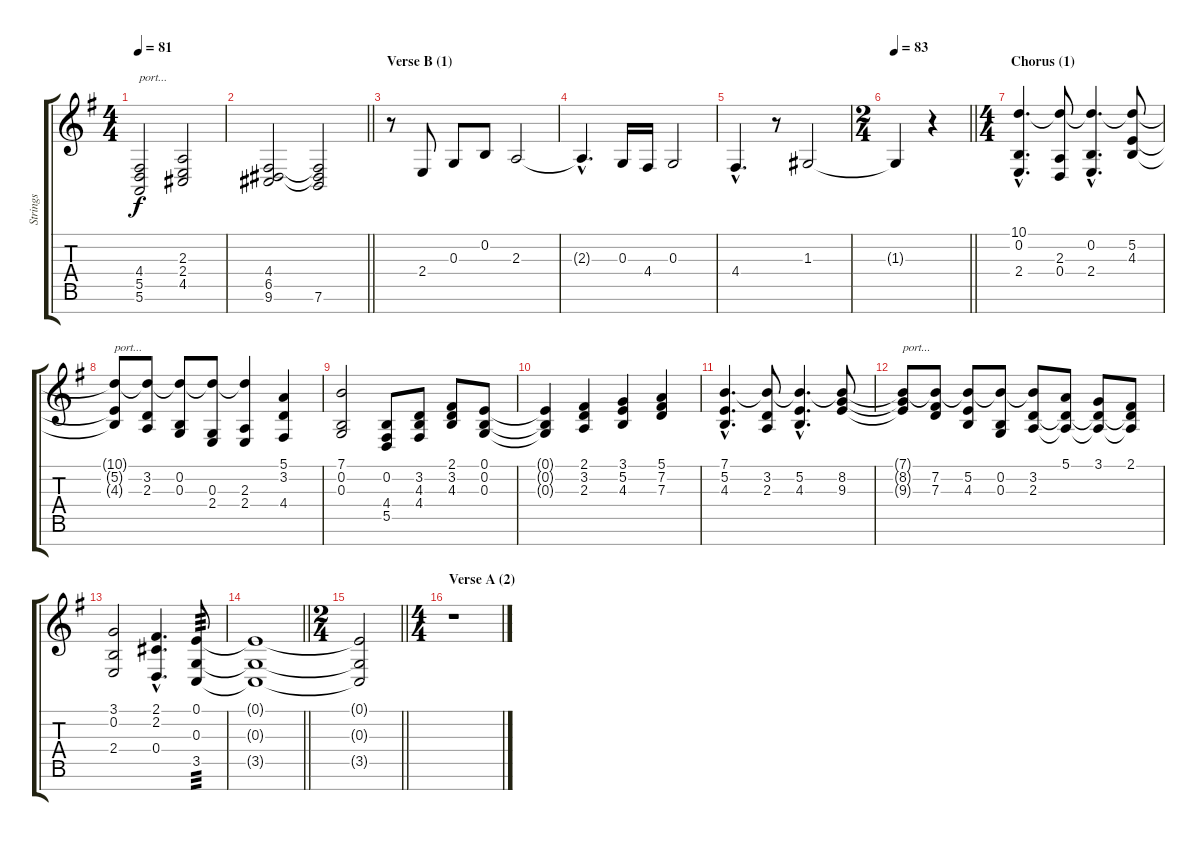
\track ("Strings" "Strings") {instrument stringensemble1}
\staff {score tabs}
\tuning (E4 B3 G3 D3 A2 E2 B1) {hide}
\ts (4 4)
\tempo 81
\clef g2
\ks eminor
(4.4 5.5 5.6).2{txt "port..." dy f} (2.3 2.4 4.5).2 |
\barLineRight lightlight
(4.4 6.5 9.6).2 (4.4{t} 6.5{t} 7.6).2 |
\section ("" "Verse B (1)")
r.8 2.4.8 0.3.8 0.2.8 2.3.2 |
2.3{hac t}.4{d} 0.3.16 4.4.16 0.3.2 |
4.4{hac}.4{d} r.8 1.3.2 |
\ts (2 4)
\tempo 83
\barLineRight lightlight
1.3{t}.4 r.4 |
\ts (4 4)
\section ("" "Chorus (1)")
(10.1{hac} 0.2{hac} 2.4{hac}).4{d} (10.1{t} 2.3 0.4).8 (10.1{hac t} 0.2{hac} 2.4{hac}).4{d} (10.1{t} 5.2 4.3).8 |
(10.1{t} 5.2{t} 4.3{t}).8{txt "port..."} (10.1{t} 3.2 2.3).8 (10.1{t} 0.2 0.3).8 (10.1{t} 0.3 2.4).8 (10.1{t} 2.3 2.4).4 (5.1 3.2 4.4).4 |
(7.1 0.2 0.3).2 (0.2 4.4 5.5).8 (3.2 4.3 4.4).8 (2.1 3.2 4.3).8 (0.1 0.2 0.3).8 |
(0.1{t} 0.2{t} 0.3{t}).4 (2.1 3.2 2.3).4 (3.1 5.2 4.3).4 (5.1 7.2 7.3).4 |
(7.1{hac} 5.2{hac} 4.3{hac}).4{d} (7.1{t} 3.2 2.3).8 (7.1{hac t} 5.2{hac} 4.3{hac}).4{d} (7.1{t} 8.2 9.3).8 |
(7.1{t} 8.2{t} 9.3{t}).8{txt "port..."} (7.1{t} 7.2 7.3).8 (7.1{t} 5.2 4.3).8 (7.1{t} 0.2 0.3).8 (7.1{t} 3.2 2.3).8 (5.1 3.2{t} 2.3{t}).8 (3.1 3.2{t} 2.3{t}).8 (2.1 3.2{t} 2.3{t}).8 |
(3.1 0.2 2.4).2 (2.1{hac} 2.2{hac} 0.4{hac}).4{d} (0.1 0.3 3.5).8{tp 3} |
\barLineRight lightlight
(0.1{t} 0.3{t} 3.5{t}).1 |
\ts (2 4)
\barLineRight lightlight
(0.1{t} 0.3{t} 3.5{t}).2 |
\ts (4 4)
\section ("" "Verse A (2)")
r.1
